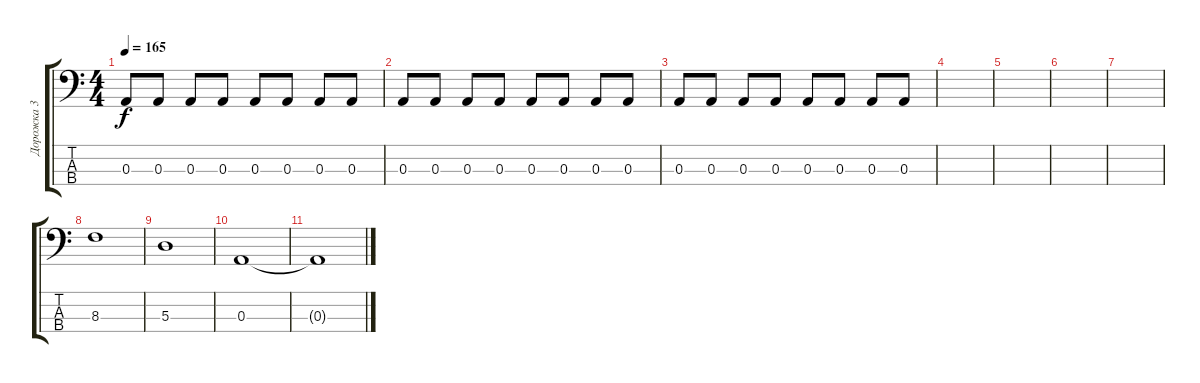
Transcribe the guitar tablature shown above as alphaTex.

\track ("Дорожка 3" "Дорожка 3") {instrument electricbassfinger}
\staff {score tabs}
\tuning (G2 D2 A1 E1) {hide}
\ts (4 4)
\tempo 165
\clef f4
\ks c
0.3.8{dy f} 0.3.8 0.3.8 0.3.8 0.3.8 0.3.8 0.3.8 0.3.8 |
0.3.8 0.3.8 0.3.8 0.3.8 0.3.8 0.3.8 0.3.8 0.3.8 |
0.3.8 0.3.8 0.3.8 0.3.8 0.3.8 0.3.8 0.3.8 0.3.8 |
|
|
|
|
8.3.1 |
5.3.1 |
0.3.1 |
0.3{t}.1
